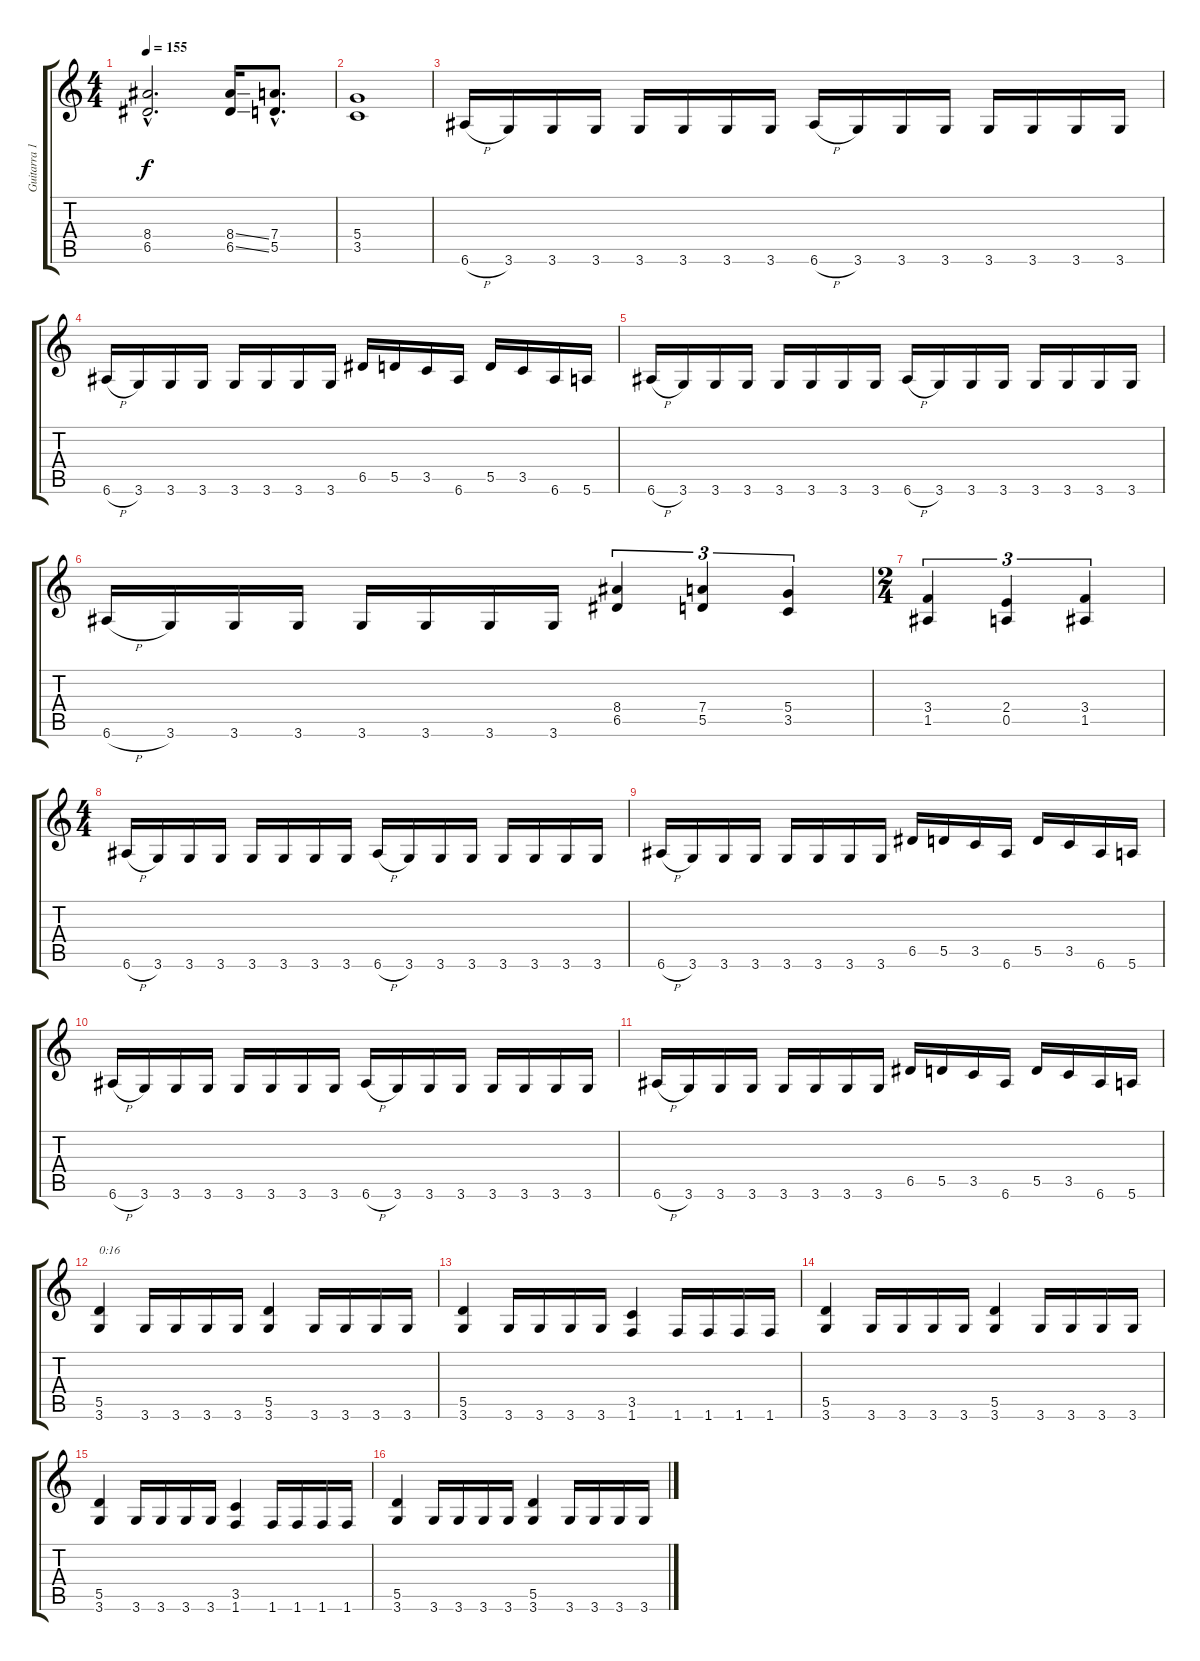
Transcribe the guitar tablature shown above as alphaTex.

\track ("Guitarra 1" "Guitarra 1") {instrument distortionguitar}
\staff {score tabs}
\tuning (E4 B3 G3 D3 A2 E2) {hide}
\ts (4 4)
\tempo 155
\clef g2
\ks c
(8.4{hac} 6.5{hac}).2{d dy f instrument distortionguitar} (8.4{ss} 6.5{ss}).16 (7.4{hac} 5.5{hac}).8{d} |
(5.4 3.5).1 |
6.6{h}.16 3.6.16 3.6.16 3.6.16 3.6.16 3.6.16 3.6.16 3.6.16 6.6{h}.16 3.6.16 3.6.16 3.6.16 3.6.16 3.6.16 3.6.16 3.6.16 |
6.6{h}.16 3.6.16 3.6.16 3.6.16 3.6.16 3.6.16 3.6.16 3.6.16 6.5.16 5.5.16 3.5.16 6.6.16 5.5.16 3.5.16 6.6.16 5.6.16 |
6.6{h}.16 3.6.16 3.6.16 3.6.16 3.6.16 3.6.16 3.6.16 3.6.16 6.6{h}.16 3.6.16 3.6.16 3.6.16 3.6.16 3.6.16 3.6.16 3.6.16 |
6.6{h}.16 3.6.16 3.6.16 3.6.16 3.6.16 3.6.16 3.6.16 3.6.16 (8.4 6.5).4{tu (3 2)} (7.4 5.5).4{tu (3 2)} (5.4 3.5).4{tu (3 2)} |
\ts (2 4)
(3.4 1.5).4{tu (3 2)} (2.4 0.5).4{tu (3 2)} (3.4 1.5).4{tu (3 2)} |
\ts (4 4)
6.6{h}.16 3.6.16 3.6.16 3.6.16 3.6.16 3.6.16 3.6.16 3.6.16 6.6{h}.16 3.6.16 3.6.16 3.6.16 3.6.16 3.6.16 3.6.16 3.6.16 |
6.6{h}.16 3.6.16 3.6.16 3.6.16 3.6.16 3.6.16 3.6.16 3.6.16 6.5.16 5.5.16 3.5.16 6.6.16 5.5.16 3.5.16 6.6.16 5.6.16 |
6.6{h}.16 3.6.16 3.6.16 3.6.16 3.6.16 3.6.16 3.6.16 3.6.16 6.6{h}.16 3.6.16 3.6.16 3.6.16 3.6.16 3.6.16 3.6.16 3.6.16 |
6.6{h}.16 3.6.16 3.6.16 3.6.16 3.6.16 3.6.16 3.6.16 3.6.16 6.5.16 5.5.16 3.5.16 6.6.16 5.5.16 3.5.16 6.6.16 5.6.16 |
(5.5 3.6).4{txt "0:16"} 3.6.16 3.6.16 3.6.16 3.6.16 (5.5 3.6).4 3.6.16 3.6.16 3.6.16 3.6.16 |
(5.5 3.6).4 3.6.16 3.6.16 3.6.16 3.6.16 (3.5 1.6).4 1.6.16 1.6.16 1.6.16 1.6.16 |
(5.5 3.6).4 3.6.16 3.6.16 3.6.16 3.6.16 (5.5 3.6).4 3.6.16 3.6.16 3.6.16 3.6.16 |
(5.5 3.6).4 3.6.16 3.6.16 3.6.16 3.6.16 (3.5 1.6).4 1.6.16 1.6.16 1.6.16 1.6.16 |
(5.5 3.6).4 3.6.16 3.6.16 3.6.16 3.6.16 (5.5 3.6).4 3.6.16 3.6.16 3.6.16 3.6.16
